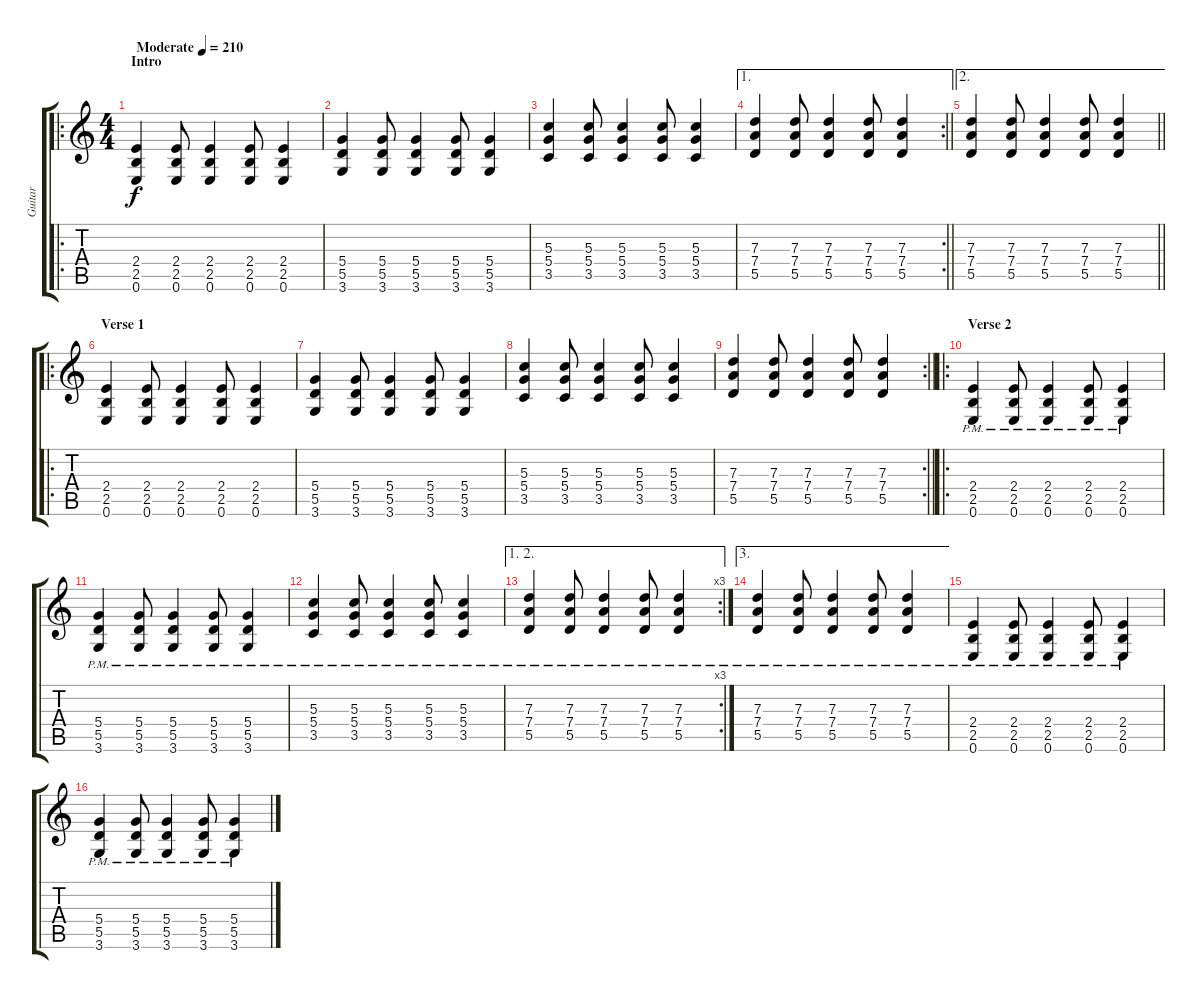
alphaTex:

\track ("Guitar" "Guitar") {instrument overdrivenguitar}
\staff {score tabs}
\tuning (E4 B3 G3 D3 A2 E2) {hide}
\ro
\ts (4 4)
\section ("" "Intro")
\tempo (210 "Moderate")
\clef g2
\ks c
(2.4 2.5 0.6).4{dy f instrument overdrivenguitar} (2.4 2.5 0.6).8 (2.4 2.5 0.6).4 (2.4 2.5 0.6).8 (2.4 2.5 0.6).4 |
(5.4 5.5 3.6).4 (5.4 5.5 3.6).8 (5.4 5.5 3.6).4 (5.4 5.5 3.6).8 (5.4 5.5 3.6).4 |
(5.3 5.4 3.5).4 (5.3 5.4 3.5).8 (5.3 5.4 3.5).4 (5.3 5.4 3.5).8 (5.3 5.4 3.5).4 |
\ae 1
\rc 2
\barLineRight lightlight
(7.3 7.4 5.5).4 (7.3 7.4 5.5).8 (7.3 7.4 5.5).4 (7.3 7.4 5.5).8 (7.3 7.4 5.5).4 |
\ae 2
\barLineRight lightlight
(7.3 7.4 5.5).4 (7.3 7.4 5.5).8 (7.3 7.4 5.5).4 (7.3 7.4 5.5).8 (7.3 7.4 5.5).4 |
\ro
\section ("" "Verse 1")
(2.4 2.5 0.6).4 (2.4 2.5 0.6).8 (2.4 2.5 0.6).4 (2.4 2.5 0.6).8 (2.4 2.5 0.6).4 |
(5.4 5.5 3.6).4 (5.4 5.5 3.6).8 (5.4 5.5 3.6).4 (5.4 5.5 3.6).8 (5.4 5.5 3.6).4 |
(5.3 5.4 3.5).4 (5.3 5.4 3.5).8 (5.3 5.4 3.5).4 (5.3 5.4 3.5).8 (5.3 5.4 3.5).4 |
\rc 2
\barLineRight lightlight
(7.3 7.4 5.5).4 (7.3 7.4 5.5).8 (7.3 7.4 5.5).4 (7.3 7.4 5.5).8 (7.3 7.4 5.5).4 |
\ro
\section ("" "Verse 2")
(2.4{pm} 2.5{pm} 0.6{pm}).4 (2.4{pm} 2.5{pm} 0.6{pm}).8 (2.4{pm} 2.5{pm} 0.6{pm}).4 (2.4{pm} 2.5{pm} 0.6{pm}).8 (2.4{pm} 2.5{pm} 0.6{pm}).4 |
(5.4{pm} 5.5{pm} 3.6{pm}).4 (5.4{pm} 5.5{pm} 3.6{pm}).8 (5.4{pm} 5.5{pm} 3.6{pm}).4 (5.4{pm} 5.5{pm} 3.6{pm}).8 (5.4{pm} 5.5{pm} 3.6{pm}).4 |
(5.3{pm} 5.4{pm} 3.5{pm}).4 (5.3{pm} 5.4{pm} 3.5{pm}).8 (5.3{pm} 5.4{pm} 3.5{pm}).4 (5.3{pm} 5.4{pm} 3.5{pm}).8 (5.3{pm} 5.4{pm} 3.5{pm}).4 |
\ae (1 2)
\rc 3
(7.3{pm} 7.4{pm} 5.5{pm}).4 (7.3{pm} 7.4{pm} 5.5{pm}).8 (7.3{pm} 7.4{pm} 5.5{pm}).4 (7.3{pm} 7.4{pm} 5.5{pm}).8 (7.3{pm} 7.4{pm} 5.5{pm}).4 |
\ae 3
(7.3{pm} 7.4{pm} 5.5{pm}).4 (7.3{pm} 7.4{pm} 5.5{pm}).8 (7.3{pm} 7.4{pm} 5.5{pm}).4 (7.3{pm} 7.4{pm} 5.5{pm}).8 (7.3{pm} 7.4{pm} 5.5{pm}).4 |
(2.4{pm} 2.5{pm} 0.6{pm}).4 (2.4{pm} 2.5{pm} 0.6{pm}).8 (2.4{pm} 2.5{pm} 0.6{pm}).4 (2.4{pm} 2.5{pm} 0.6{pm}).8 (2.4{pm} 2.5{pm} 0.6{pm}).4 |
(5.4{pm} 5.5{pm} 3.6{pm}).4 (5.4{pm} 5.5{pm} 3.6{pm}).8 (5.4{pm} 5.5{pm} 3.6{pm}).4 (5.4{pm} 5.5{pm} 3.6{pm}).8 (5.4{pm} 5.5{pm} 3.6{pm}).4
